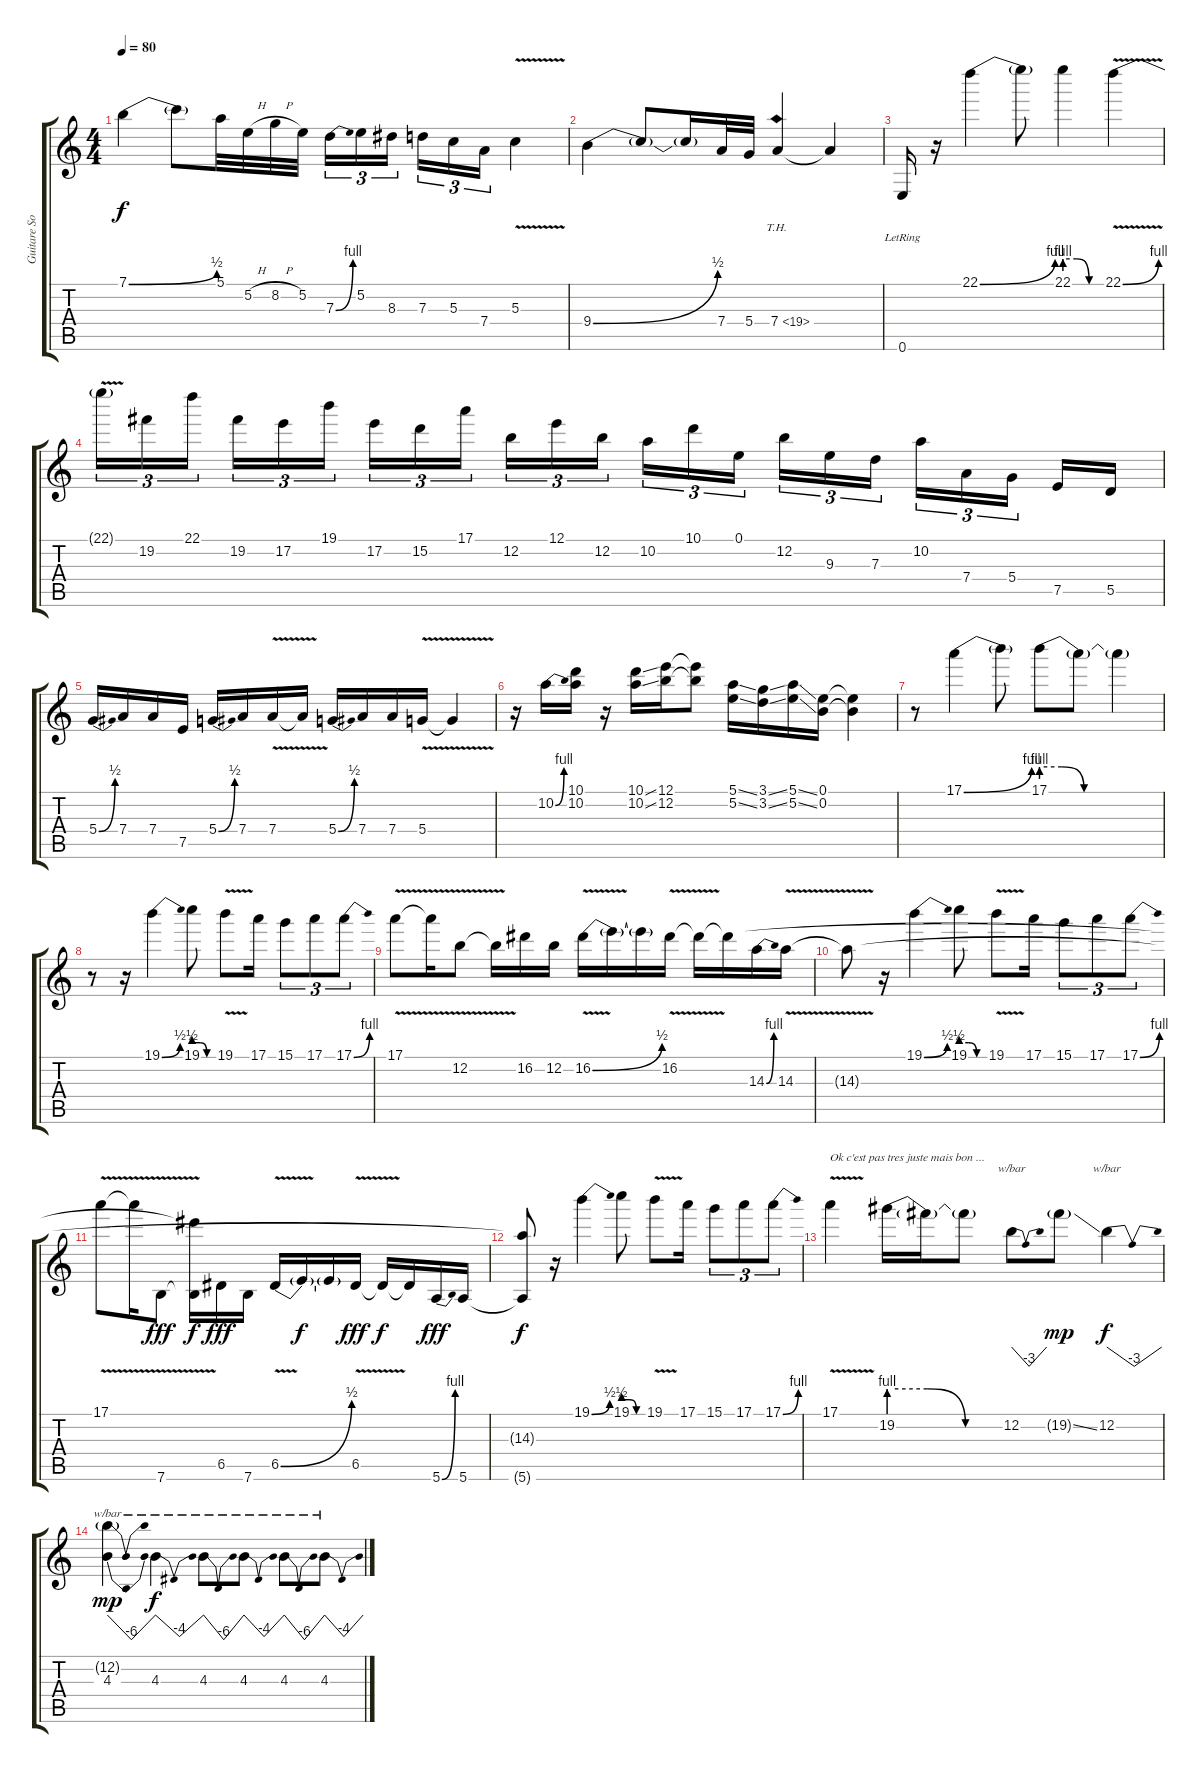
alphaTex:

\track ("Guitare Solo" "Guitare So") {instrument overdrivenguitar}
\staff {score tabs}
\tuning (E4 B3 G3 D3 A2 E2) {hide}
\ts (4 4)
\tempo 80
\clef g2
\ks c
7.1{be (bend 0 0 60 2)}.4{dy f} 7.1{t}.8 5.1.32 5.2{h}.32 8.2{h}.32 5.2.32 7.3{be (bend 0 0 60 4)}.16{tu (3 2)} 5.2.16{tu (3 2)} 8.3.16{tu (3 2)} 7.3.16{tu (3 2)} 5.3.16{tu (3 2)} 7.4.16{tu (3 2)} 5.3{v}.4 |
9.4{be (bend 0 0 60 2)}.4 9.4{t}.8 9.4{t}.16 7.4.32 5.4.32 7.4{th 12}.4 7.4{t}.4 |
0.6{lr}.16 r.16 22.1{be (bend 0 0 60 4)}.4 22.1{t}.8 22.1{be (custom 0 4 20 4 40 0 60 0)}.4 22.1{be (bend 0 0 60 4) v}.4 |
22.1{t}.16{tu (3 2)} 19.2.16{tu (3 2)} 22.1.16{tu (3 2)} 19.2.16{tu (3 2)} 17.2.16{tu (3 2)} 19.1.16{tu (3 2)} 17.2.16{tu (3 2)} 15.2.16{tu (3 2)} 17.1.16{tu (3 2)} 12.2.16{tu (3 2)} 12.1.16{tu (3 2)} 12.2.16{tu (3 2)} 10.2.16{tu (3 2)} 10.1.16{tu (3 2)} 0.1.16{tu (3 2)} 12.2.16{tu (3 2)} 9.3.16{tu (3 2)} 7.3.16{tu (3 2)} 10.2.16{tu (3 2)} 7.4.16{tu (3 2)} 5.4.16{tu (3 2)} 7.5.16 5.5.16 |
5.4{be (bend 0 0 60 2)}.16 7.4.16 7.4.16 7.5.16 5.4{be (bend 0 0 60 2)}.16 7.4.16 7.4{v}.16 7.4{t}.16 5.4{be (bend 0 0 60 2)}.16 7.4.16 7.4.16 5.4{v}.16 5.4{t}.4 |
r.16 10.2{be (bend 0 0 60 4)}.16 (10.1 10.2).16 r.16 (10.1{ss} 10.2{ss}).16 (12.1 12.2).16 (12.1{t} 12.2{t}).8 (5.1{ss} 5.2{ss}).16 (3.1{ss} 3.2{ss}).16 (5.1{ss} 5.2{ss}).16 (0.1 0.2).16 (0.1{t} 0.2{t}).4 |
r.8 17.1{be (bend 0 0 60 4)}.4 17.1{t}.8 17.1{be (custom 0 4 10 4 21 0 30 0 40 0 60 0)}.8 17.1{t}.8 17.1{t}.4 |
r.8 r.16 19.1{be (bend 0 0 60 2)}.4 19.1{be (custom 0 2 20 2 40 0 60 0)}.8 19.1{v}.8 17.1.16 15.1.8{tu (3 2)} 17.1.8{tu (3 2)} 17.1{be (bend 0 0 60 4)}.8{tu (3 2)} |
17.1{v}.8 17.1{t}.16 12.2{v}.8 12.2{t}.16 16.2.16 12.2.16 16.2{be (bend 0 0 60 2) v}.16 16.2{t}.16 16.2{t}.16 16.2{v}.16 16.2{t}.16 16.2{t}.16 14.3{be (bend 0 0 60 4)}.16 14.3{v}.16 |
14.3{t}.8 r.16 19.1{be (bend 0 0 60 2)}.4 19.1{be (custom 0 2 20 2 40 0 60 0)}.8 19.1{v}.8 17.1.16 15.1.8{tu (3 2)} 17.1.8{tu (3 2)} 17.1{be (bend 0 0 60 4)}.8{tu (3 2)} |
17.1{v}.8 17.1{t}.16 7.6{v}.8{dy fff} (16.2{t} 7.6{t}).16{dy f} 6.5.16{dy fff} 7.6.16 6.5{be (bend 0 0 60 2) v}.16 6.5{t}.16{dy f} 6.5{t}.16 6.5{v}.16{dy fff} 6.5{t}.16{dy f} 6.5{t}.16 5.6{be (bend 0 0 60 4)}.16{dy fff} 5.6.16 |
(14.3{t} 5.6{t}).8{dy f} r.16 19.1{be (bend 0 0 60 2)}.4 19.1{be (custom 0 2 20 2 40 0 60 0)}.8 19.1{v}.8 17.1.16 15.1.8{tu (3 2)} 17.1.8{tu (3 2)} 17.1{be (bend 0 0 60 4)}.8{tu (3 2)} |
17.1{v}.4{txt "Ok c'est pas tres juste mais bon ..."} 19.2{be (custom 0 4 20 4 40 0 60 0)}.16 19.2{t}.16 19.2{t}.8 12.2.8{tbe (dip default 0 0 30 -12 60 0)} 19.2{ss g}.8{dy mp} 12.2.4{tbe (dip default 0 0 30 -12 60 0) dy f} |
(12.2{g} 4.3).4{tbe (dip default 0 0 30 -24 60 0) dy mp} 4.3.4{tbe (dip default 0 0 30 -16 60 0) dy f} 4.3.8{tbe (dip default 0 0 30 -24 60 0)} 4.3.8{tbe (dip default 0 0 30 -16 60 0)} 4.3.8{tbe (dip default 0 0 30 -24 60 0)} 4.3.8{tbe (dip default 0 0 30 -16 60 0)}
